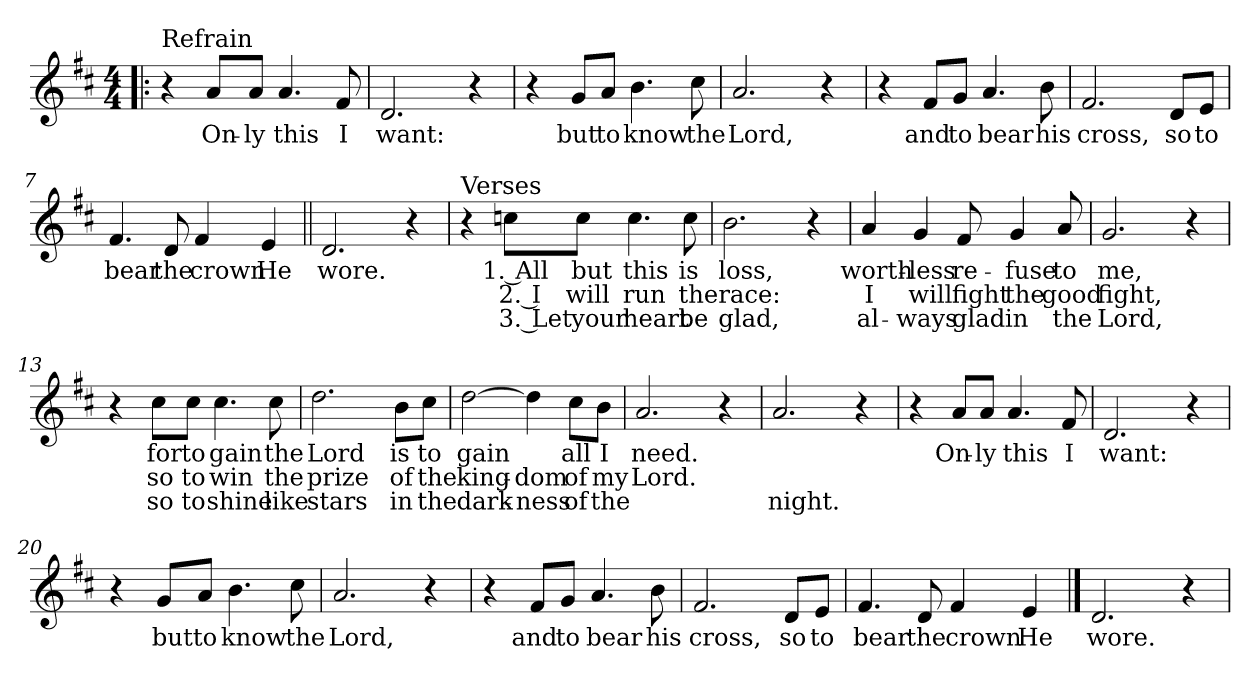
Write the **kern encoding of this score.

**kern	**text	**text	**text
*part1	*part1	*part1	*part1
*staff1	*staff1	*staff1	*staff1
*clefG2	*	*	*
*k[f#c#]	*	*	*
*D:	*	*	*
*M4/4	*	*	*
=1!|:	=1!|:	=1!|:	=1!|:
!LO:TX:a:t=Refrain	!	!	!
4r	.	.	.
8a/L	On-	.	.
8a/J	-ly	.	.
4.a/	this	.	.
8f#/	I	.	.
=2	=2	=2	=2
2.d/	want:	.	.
4r	.	.	.
=3	=3	=3	=3
4r	.	.	.
8g/L	but	.	.
8a/J	to	.	.
4.b\	know	.	.
8cc#\	the	.	.
=4	=4	=4	=4
2.a/	Lord,	.	.
4r	.	.	.
!!LO:LB:g=z
=5	=5	=5	=5
4r	.	.	.
8f#/L	and	.	.
8g/J	to	.	.
4.a/	bear	.	.
8b\	his	.	.
=6	=6	=6	=6
2.f#/	cross,	.	.
8d/L	so	.	.
8e/J	to	.	.
=7	=7	=7	=7
4.f#/	bear	.	.
8d/	the	.	.
4f#/	crown	.	.
4e/	He	.	.
=8||	=8||	=8||	=8||
2.d/	wore.	.	.
4r	.	.	.
!!LO:LB:g=z
=9	=9	=9	=9
!LO:TX:a:t=Verses	!	!	!
4r	.	.	.
8ccn\L	1. All	2. I	3. Let
8cc\J	but	will	your
4.cc\	this	run	heart
8cc\	is	the	be
=10	=10	=10	=10
2.b\	loss,	race:	glad,
4r	.	.	.
=11	=11	=11	=11
4a/	worth-	I	al-
4g/	-less	will	-ways
8f#/	re-	fight	glad
4g/	-fuse	the	in
8a/	to	good	the
=12	=12	=12	=12
2.g/	me,	fight,	Lord,
4r	.	.	.
!!LO:LB:g=z
=13	=13	=13	=13
4r	.	.	.
8cc#\L	for	so	so
8cc#\J	to	to	to
4.cc#\	gain	win	shine
8cc#\	the	the	like
=14	=14	=14	=14
2.dd\	Lord	prize	stars
8b\L	is	of	in
8cc#\J	to	the	the
=15	=15	=15	=15
[2dd\	gain	king-	dark-
4dd\]	.	-dom	-ness
8cc#\L	all	of	of
8b\J	I	my	the
=16	=16	=16	=16
2.a/	need.	Lord.	.
4r	.	.	.
=17	=17	=17	=17
2.a/	.	.	night.
4r	.	.	.
!!LO:LB:g=z
=18	=18	=18	=18
4r	.	.	.
8a/L	On-	.	.
8a/J	-ly	.	.
4.a/	this	.	.
8f#/	I	.	.
=19	=19	=19	=19
2.d/	want:	.	.
4r	.	.	.
=20	=20	=20	=20
4r	.	.	.
8g/L	but	.	.
8a/J	to	.	.
4.b\	know	.	.
8cc#\	the	.	.
=21	=21	=21	=21
2.a/	Lord,	.	.
4r	.	.	.
=22	=22	=22	=22
4r	.	.	.
8f#/L	and	.	.
8g/J	to	.	.
4.a/	bear	.	.
8b\	his	.	.
!!LO:LB:g=z
=23	=23	=23	=23
2.f#/	cross,	.	.
8d/L	so	.	.
8e/J	to	.	.
=24	=24	=24	=24
4.f#/	bear	.	.
8d/	the	.	.
4f#/	crown	.	.
4e/	He	.	.
==25	==25	==25	==25
2.d/	wore.	.	.
4r	.	.	.
=	=	=	=
*-	*-	*-	*-
